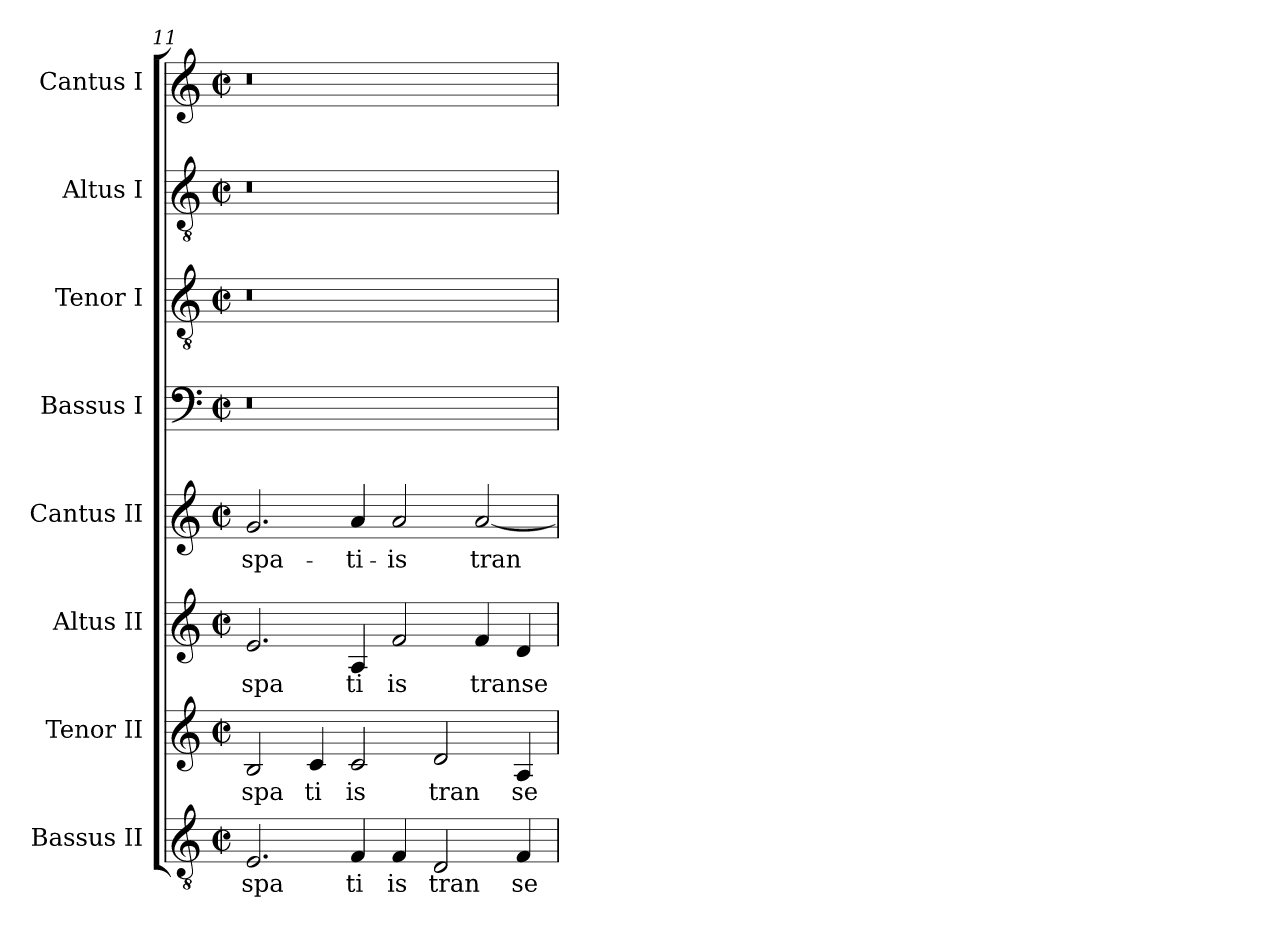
**kern	**text	**kern	**text	**kern	**text	**kern	**text	**kern	**kern	**kern	**kern
*part8	*part8	*part7	*part7	*part6	*part6	*part5	*part5	*part4	*part3	*part2	*part1
*staff8	*staff8	*staff7	*staff7	*staff6	*staff6	*staff5	*staff5	*staff4	*staff3	*staff2	*staff1
*I"Bassus II	*	*I"Tenor II	*	*I"Altus II	*	*I"Cantus II	*	*I"Bassus I	*I"Tenor I	*I"Altus I	*I"Cantus I
!!LO:PB:g=z
*clefGv2	*	*clefG2	*	*clefG2	*	*clefG2	*	*clefF4	*clefGv2	*clefGv2	*clefG2
*M2/2	*	*M2/2	*	*M2/2	*	*M2/2	*	*M2/2	*M2/2	*M2/2	*M2/2
*met(c|)	*	*met(c|)	*	*met(c|)	*	*met(c|)	*	*met(c|)	*met(c|)	*met(c|)	*met(c|)
=11	=11	=11	=11	=11	=11	=11	=11	=11	=11	=11	=11
!	!LO:LY:b:cj	!	!LO:LY:b:cj	!	!LO:LY:b:cj	!	!LO:LY:b:cj	!	!	!	!
2.E/	spa	2B/	spa	2.e/	spa	2.g/	spa-	0r	0r	0r	0r
!	!	!	!LO:LY:b:cj	!	!	!	!	!	!	!	!
.	.	4c/	ti	.	.	.	.	.	.	.	.
!	!LO:LY:b:cj	!	!LO:LY:b:cj	!	!LO:LY:b:cj	!	!LO:LY:b:cj	!	!	!	!
4F/	ti	2c/	is	4A/	ti	4a/	-ti-	.	.	.	.
!	!LO:LY:b:cj	!	!	!	!LO:LY:b:cj	!	!LO:LY:b:cj	!	!	!	!
4F/	is	.	.	2f/	is	2a/	-is	.	.	.	.
!	!LO:LY:b:cj	!	!LO:LY:b:cj	!	!	!	!	!	!	!	!
2D/	tran	2d/	tran	.	.	.	.	.	.	.	.
!	!	!	!	!	!LO:LY:b:cj	!	!LO:LY:b	!	!	!	!
.	.	.	.	4f/	transe	[<2a/	tran-	.	.	.	.
!	!LO:LY:b:cj	!	!LO:LY:b:cj	!	!	!	!	!	!	!	!
4F/	se	4A/	se	4d/	.	.	.	.	.	.	.
=	=	=	=	=	=	=	=	=	=	=	=
*-	*-	*-	*-	*-	*-	*-	*-	*-	*-	*-	*-
